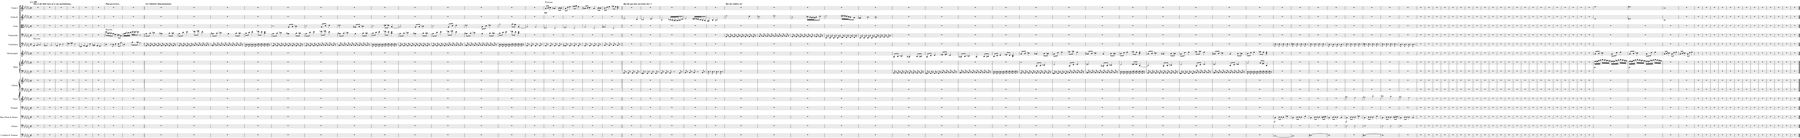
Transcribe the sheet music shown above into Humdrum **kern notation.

**kern	**kern	**kern	**dynam	**kern	**kern	**kern	**kern	**kern	**kern	**dynam	**kern	**kern	**kern	**kern	**kern	**kern	**dynam
*part13	*part12	*part11	*part11	*part10	*part9	*part8	*part8	*part7	*part7	*part7	*part6	*part5	*part4	*part3	*part2	*part1	*part1
*staff15	*staff14	*staff13	*staff13	*staff12	*staff11	*staff10	*staff9	*staff8	*staff7	*staff7/8	*staff6	*staff5	*staff4	*staff3	*staff2	*staff1	*staff1
*I"Cymbals &amp; Tamtam	*I"Chimes	*I"Bass Drum &amp; Snares	*	*I"Timpani	*I"Voice	*I"Celesta	*	*I"Harp	*	*	*I"Glockenspiel	*I"Contrabass	*I"Violoncello	*I"Viola	*I"Violin II	*I"Violin I	*
*I'Cmb. &amp; Tt.	*I'Ch.m	*I'Bd.S	*	*I'Timp.	*I'Vo.	*I'Cel.	*	*I'Hrp.	*	*	*I'Glk.	*I'Cb.	*I'Vlc.	*I'Vla.	*I'Vln.	*I'Vln.	*
*clefF4	*clefF4	*clefF4	*	*clefF4	*clefG2	*clefF^4	*clefG^2	*clefF4	*clefG2	*	*clefG2	*clefFv4	*clefF4	*clefC3	*clefG2	*clefG2	*
*k[b-e-a-d-g-]	*k[b-e-a-d-g-]	*k[b-e-a-d-g-]	*	*k[b-e-a-d-g-]	*k[b-e-a-d-g-]	*k[b-e-a-d-g-]	*k[b-e-a-d-g-]	*k[b-e-a-d-g-]	*k[b-e-a-d-g-]	*	*k[b-e-a-d-g-]	*k[b-e-a-d-g-]	*k[b-e-a-d-g-]	*k[b-e-a-d-g-]	*k[b-e-a-d-g-]	*k[b-e-a-d-g-]	*
*M2/2	*M2/2	*M2/2	*	*M2/2	*M2/2	*M2/2	*M2/2	*M2/2	*M2/2	*	*M2/2	*M2/2	*M2/2	*M2/2	*M2/2	*M2/2	*
*met(c|)	*met(c|)	*met(c|)	*	*met(c|)	*met(c|)	*met(c|)	*met(c|)	*met(c|)	*met(c|)	*	*met(c|)	*met(c|)	*met(c|)	*met(c|)	*met(c|)	*met(c|)	*
*MM100	*MM100	*MM100	*	*MM100	*MM100	*MM100	*MM100	*MM100	*MM100	*	*MM100	*MM100	*MM100	*MM100	*MM100	*MM100	*
=1	=1	=1	=1	=1	=1	=1	=1	=1	=1	=1	=1	=1	=1	=1	=1	=1	=1
!	!	!	!	!	!	!	!	!	!	!	!	!	!	!	!	!LO:TX:a:Bi:t=This is the little story of a cute nyarlathotep...	!
!	!	!	!	!	!	!	!	!	!	!	!	!	!	!	!	!LO:TX:a:t=.	!
!	!	!	!	!	!	!	!	!	!	!	!	!LO:TX:a:t=Staccato	!	!	!	!	!
1r	1r	1r	.	1r	1r	1r	1r	1r	1r	.	1r	4AAA-/	1r	1r	1r	1r	.
.	.	.	.	.	.	.	.	.	.	.	.	4BBB-/	.	.	.	.	.
.	.	.	.	.	.	.	.	.	.	.	.	2CC-X/	.	.	.	.	.
=2	=2	=2	=2	=2	=2	=2	=2	=2	=2	=2	=2	=2	=2	=2	=2	=2	=2
1r	1r	1r	.	1r	1r	1r	1r	1r	1r	.	1r	2AAA--X/	1r	1r	1r	1r	.
.	.	.	.	.	.	.	.	.	.	.	.	2BBB-/	.	.	.	.	.
=3	=3	=3	=3	=3	=3	=3	=3	=3	=3	=3	=3	=3	=3	=3	=3	=3	=3
1r	1r	1r	.	1r	1r	1r	1r	1r	1r	.	1r	4AAA-/	1r	1r	1r	1r	.
.	.	.	.	.	.	.	.	.	.	.	.	4DD-\	.	.	.	.	.
.	.	.	.	.	.	.	.	.	.	.	.	2EE-\	.	.	.	.	.
=4	=4	=4	=4	=4	=4	=4	=4	=4	=4	=4	=4	=4	=4	=4	=4	=4	=4
1r	1r	1r	.	1r	1r	1r	1r	1r	1r	.	1r	4FF-X\	1r	1r	1r	1r	.
.	.	.	.	.	.	.	.	.	.	.	.	4GGn\	.	.	.	.	.
.	.	.	.	.	.	.	.	.	.	.	.	2EE-\	.	.	.	.	.
=5	=5	=5	=5	=5	=5	=5	=5	=5	=5	=5	=5	=5	=5	=5	=5	=5	=5
1r	1r	1r	.	1r	1r	1r	1r	1r	1r	.	1r	4FFF-X/	1r	1r	1r	1r	.
.	.	.	.	.	.	.	.	.	.	.	.	4AAA-/	.	.	.	.	.
.	.	.	.	.	.	.	.	.	.	.	.	4GGGn/	.	.	.	.	.
.	.	.	.	.	.	.	.	.	.	.	.	4EE-\	.	.	.	.	.
=6	=6	=6	=6	=6	=6	=6	=6	=6	=6	=6	=6	=6	=6	=6	=6	=6	=6
1r	1r	1r	.	1r	1r	1r	1r	1r	1r	.	1r	4BBBn/	1r	1r	1r	1r	.
.	.	.	.	.	.	.	.	.	.	.	.	4AAA-/	.	.	.	.	.
.	.	.	.	.	.	.	.	.	.	.	.	2GGGn/	.	.	.	.	.
=7	=7	=7	=7	=7	=7	=7	=7	=7	=7	=7	=7	=7	=7	=7	=7	=7	=7
!	!	!	!	!	!	!	!	!	!	!	!	!	!	!	!	!LO:TX:a:Bi:t=That got in love...	!
!	!	!	!	!	!	!	!	!	!	!	!	!	!LO:TX:a:t=S	!	!	!	!
!	!	!	!	!	!	!	!	!	!	!	!	!	!LO:TX:a:t=taccato	!	!	!	!
1r	1r	1r	.	1r	1r	1r	1r	1r	1r	.	1r	4DD-\	8e-\L	1r	1r	1r	.
.	.	.	.	.	.	.	.	.	.	.	.	.	8Bn\	.	.	.	.
.	.	.	.	.	.	.	.	.	.	.	.	8r	8B-X\	.	.	.	.
.	.	.	.	.	.	.	.	.	.	.	.	8DD-\	8A-\J	.	.	.	.
.	.	.	.	.	.	.	.	.	.	.	.	4EE-\	4F-X\	.	.	.	.
.	.	.	.	.	.	.	.	.	.	.	.	8EE-\L	8En\L	.	.	.	.
.	.	.	.	.	.	.	.	.	.	.	.	8AA-\J	8C-X\J	.	.	.	.
=8	=8	=8	=8	=8	=8	=8	=8	=8	=8	=8	=8	=8	=8	=8	=8	=8	=8
1r	1r	1r	.	1r	1r	1r	1r	1r	1r	.	1r	4DD-\	16A-\LL	1r	1r	1r	.
.	.	.	.	.	.	.	.	.	.	.	.	.	16B-\	.	.	.	.
.	.	.	.	.	.	.	.	.	.	.	.	.	16c-X\	.	.	.	.
.	.	.	.	.	.	.	.	.	.	.	.	.	16d-\JJ	.	.	.	.
.	.	.	.	.	.	.	.	.	.	.	.	8BB-\L	16e-\LL	.	.	.	.
.	.	.	.	.	.	.	.	.	.	.	.	.	16en\J	.	.	.	.
.	.	.	.	.	.	.	.	.	.	.	.	8BBn\J	8e-X\J	.	.	.	.
.	.	.	.	.	.	.	.	.	.	.	.	2AA-\	2r	.	.	.	.
=9||	=9||	=9||	=9||	=9||	=9||	=9||	=9||	=9||	=9||	=9||	=9||	=9||	=9||	=9||	=9||	=9||	=9||
!	!	!	!	!	!	!	!	!	!	!	!	!	!	!	!	!LO:TX:a:Bi:t=Go! Eldritch Abmoeminations	!
1r	1r	1r	.	1r	1r	1r	1r	1r	1r	.	1r	16AAA-/	8A-\L	1r	1r	1r	.
.	.	.	.	.	.	.	.	.	.	.	.	16r	.	.	.	.	.
.	.	.	.	.	.	.	.	.	.	.	.	16AAA-/	8B-\J	.	.	.	.
.	.	.	.	.	.	.	.	.	.	.	.	16r	.	.	.	.	.
.	.	.	.	.	.	.	.	.	.	.	.	16AAA-/	4c-X\	.	.	.	.
.	.	.	.	.	.	.	.	.	.	.	.	16r	.	.	.	.	.
.	.	.	.	.	.	.	.	.	.	.	.	16AAA-/	.	.	.	.	.
.	.	.	.	.	.	.	.	.	.	.	.	16r	.	.	.	.	.
.	.	.	.	.	.	.	.	.	.	.	.	16AAA-/	4A--X\	.	.	.	.
.	.	.	.	.	.	.	.	.	.	.	.	16r	.	.	.	.	.
.	.	.	.	.	.	.	.	.	.	.	.	16AAA-/	.	.	.	.	.
.	.	.	.	.	.	.	.	.	.	.	.	16r	.	.	.	.	.
.	.	.	.	.	.	.	.	.	.	.	.	16AAA-/	8B-\L	.	.	.	.
.	.	.	.	.	.	.	.	.	.	.	.	16r	.	.	.	.	.
.	.	.	.	.	.	.	.	.	.	.	.	16AAA-/	8Bn\J	.	.	.	.
.	.	.	.	.	.	.	.	.	.	.	.	16r	.	.	.	.	.
=10	=10	=10	=10	=10	=10	=10	=10	=10	=10	=10	=10	=10	=10	=10	=10	=10	=10
1r	1r	1r	.	1r	1r	1r	1r	1r	1r	.	1r	16AAA-/	8A-\L	1r	1r	1r	.
.	.	.	.	.	.	.	.	.	.	.	.	16r	.	.	.	.	.
.	.	.	.	.	.	.	.	.	.	.	.	16AAA-/	8d-\J	.	.	.	.
.	.	.	.	.	.	.	.	.	.	.	.	16r	.	.	.	.	.
.	.	.	.	.	.	.	.	.	.	.	.	16AAA-/	4e-\	.	.	.	.
.	.	.	.	.	.	.	.	.	.	.	.	16r	.	.	.	.	.
.	.	.	.	.	.	.	.	.	.	.	.	16AAA-/	.	.	.	.	.
.	.	.	.	.	.	.	.	.	.	.	.	16r	.	.	.	.	.
.	.	.	.	.	.	.	.	.	.	.	.	16BBB-/	8f-X\L	.	.	.	.
.	.	.	.	.	.	.	.	.	.	.	.	16r	.	.	.	.	.
.	.	.	.	.	.	.	.	.	.	.	.	16BBB-/	8gn\J	.	.	.	.
.	.	.	.	.	.	.	.	.	.	.	.	16r	.	.	.	.	.
.	.	.	.	.	.	.	.	.	.	.	.	16BBB-/	4e-\	.	.	.	.
.	.	.	.	.	.	.	.	.	.	.	.	16r	.	.	.	.	.
.	.	.	.	.	.	.	.	.	.	.	.	16BBB-/	.	.	.	.	.
.	.	.	.	.	.	.	.	.	.	.	.	16r	.	.	.	.	.
=11	=11	=11	=11	=11	=11	=11	=11	=11	=11	=11	=11	=11	=11	=11	=11	=11	=11
1r	1r	1r	.	1r	1r	1r	1r	1r	1r	.	1r	16BBBn/	8A--X\L	1r	1r	1r	.
.	.	.	.	.	.	.	.	.	.	.	.	16r	.	.	.	.	.
.	.	.	.	.	.	.	.	.	.	.	.	16BBB/	8B-\J	.	.	.	.
.	.	.	.	.	.	.	.	.	.	.	.	16r	.	.	.	.	.
.	.	.	.	.	.	.	.	.	.	.	.	16BBB/	4c-X\	.	.	.	.
.	.	.	.	.	.	.	.	.	.	.	.	16r	.	.	.	.	.
.	.	.	.	.	.	.	.	.	.	.	.	16BBB/	.	.	.	.	.
.	.	.	.	.	.	.	.	.	.	.	.	16r	.	.	.	.	.
.	.	.	.	.	.	.	.	.	.	.	.	16BBB/	4A--\	.	.	.	.
.	.	.	.	.	.	.	.	.	.	.	.	16r	.	.	.	.	.
.	.	.	.	.	.	.	.	.	.	.	.	16BBB/	.	.	.	.	.
.	.	.	.	.	.	.	.	.	.	.	.	16r	.	.	.	.	.
.	.	.	.	.	.	.	.	.	.	.	.	16BBB/	8B-\L	.	.	.	.
.	.	.	.	.	.	.	.	.	.	.	.	16r	.	.	.	.	.
.	.	.	.	.	.	.	.	.	.	.	.	16BBB/	8Bn\J	.	.	.	.
.	.	.	.	.	.	.	.	.	.	.	.	16r	.	.	.	.	.
=12	=12	=12	=12	=12	=12	=12	=12	=12	=12	=12	=12	=12	=12	=12	=12	=12	=12
1r	1r	1r	.	1r	1r	1r	1r	1r	1r	.	1r	16DD-\	8B-\L	1r	1r	1r	.
.	.	.	.	.	.	.	.	.	.	.	.	16r	.	.	.	.	.
.	.	.	.	.	.	.	.	.	.	.	.	16DD-\	8d-\J	.	.	.	.
.	.	.	.	.	.	.	.	.	.	.	.	16r	.	.	.	.	.
.	.	.	.	.	.	.	.	.	.	.	.	16DD-\	4e-\	.	.	.	.
.	.	.	.	.	.	.	.	.	.	.	.	16r	.	.	.	.	.
.	.	.	.	.	.	.	.	.	.	.	.	16DD-\	.	.	.	.	.
.	.	.	.	.	.	.	.	.	.	.	.	16r	.	.	.	.	.
.	.	.	.	.	.	.	.	.	.	.	.	16EE-\	8f-X\L	.	.	.	.
.	.	.	.	.	.	.	.	.	.	.	.	16r	.	.	.	.	.
.	.	.	.	.	.	.	.	.	.	.	.	16EE-\	8e-\J	.	.	.	.
.	.	.	.	.	.	.	.	.	.	.	.	16r	.	.	.	.	.
.	.	.	.	.	.	.	.	.	.	.	.	16EE-\	4B-\ 4e-\	.	.	.	.
.	.	.	.	.	.	.	.	.	.	.	.	16r	.	.	.	.	.
.	.	.	.	.	.	.	.	.	.	.	.	16EE-\	.	.	.	.	.
.	.	.	.	.	.	.	.	.	.	.	.	16r	.	.	.	.	.
=13	=13	=13	=13	=13	=13	=13	=13	=13	=13	=13	=13	=13	=13	=13	=13	=13	=13
1r	1r	1r	.	1r	1r	1r	1r	1r	1r	.	1r	16AAA-/	8A-\L	2r	1r	1r	.
.	.	.	.	.	.	.	.	.	.	.	.	16r	.	.	.	.	.
.	.	.	.	.	.	.	.	.	.	.	.	16AAA-/	8B-\J	.	.	.	.
.	.	.	.	.	.	.	.	.	.	.	.	16r	.	.	.	.	.
.	.	.	.	.	.	.	.	.	.	.	.	16AAA-/	4c-X\	.	.	.	.
.	.	.	.	.	.	.	.	.	.	.	.	16r	.	.	.	.	.
.	.	.	.	.	.	.	.	.	.	.	.	16AAA-/	.	.	.	.	.
.	.	.	.	.	.	.	.	.	.	.	.	16r	.	.	.	.	.
.	.	.	.	.	.	.	.	.	.	.	.	16AAA-/	4A--X\	8A-/L	.	.	.
.	.	.	.	.	.	.	.	.	.	.	.	16r	.	.	.	.	.
.	.	.	.	.	.	.	.	.	.	.	.	16AAA-/	.	8B-/J	.	.	.
.	.	.	.	.	.	.	.	.	.	.	.	16r	.	.	.	.	.
.	.	.	.	.	.	.	.	.	.	.	.	16AAA-/	8B-\L	4c-X\	.	.	.
.	.	.	.	.	.	.	.	.	.	.	.	16r	.	.	.	.	.
.	.	.	.	.	.	.	.	.	.	.	.	16AAA-/	8Bn\J	.	.	.	.
.	.	.	.	.	.	.	.	.	.	.	.	16r	.	.	.	.	.
=14	=14	=14	=14	=14	=14	=14	=14	=14	=14	=14	=14	=14	=14	=14	=14	=14	=14
1r	1r	1r	.	1r	1r	1r	1r	1r	1r	.	1r	16AAA-/	8A-\L	2d-\	1r	1r	.
.	.	.	.	.	.	.	.	.	.	.	.	16r	.	.	.	.	.
.	.	.	.	.	.	.	.	.	.	.	.	16AAA-/	8d-\J	.	.	.	.
.	.	.	.	.	.	.	.	.	.	.	.	16r	.	.	.	.	.
.	.	.	.	.	.	.	.	.	.	.	.	16AAA-/	4e-\	.	.	.	.
.	.	.	.	.	.	.	.	.	.	.	.	16r	.	.	.	.	.
.	.	.	.	.	.	.	.	.	.	.	.	16AAA-/	.	.	.	.	.
.	.	.	.	.	.	.	.	.	.	.	.	16r	.	.	.	.	.
.	.	.	.	.	.	.	.	.	.	.	.	16BBB-/	8f-X\L	8A-/L	.	.	.
.	.	.	.	.	.	.	.	.	.	.	.	16r	.	.	.	.	.
.	.	.	.	.	.	.	.	.	.	.	.	16BBB-/	8gn\J	8d-/J	.	.	.
.	.	.	.	.	.	.	.	.	.	.	.	16r	.	.	.	.	.
.	.	.	.	.	.	.	.	.	.	.	.	16BBB-/	4e-\	4e-\	.	.	.
.	.	.	.	.	.	.	.	.	.	.	.	16r	.	.	.	.	.
.	.	.	.	.	.	.	.	.	.	.	.	16BBB-/	.	.	.	.	.
.	.	.	.	.	.	.	.	.	.	.	.	16r	.	.	.	.	.
=15	=15	=15	=15	=15	=15	=15	=15	=15	=15	=15	=15	=15	=15	=15	=15	=15	=15
1r	1r	1r	.	1r	1r	1r	1r	1r	1r	.	1r	16BBBn/	8A--X\L	2en\	1r	1r	.
.	.	.	.	.	.	.	.	.	.	.	.	16r	.	.	.	.	.
.	.	.	.	.	.	.	.	.	.	.	.	16BBB/	8B-\J	.	.	.	.
.	.	.	.	.	.	.	.	.	.	.	.	16r	.	.	.	.	.
.	.	.	.	.	.	.	.	.	.	.	.	16BBB/	4c-X\	.	.	.	.
.	.	.	.	.	.	.	.	.	.	.	.	16r	.	.	.	.	.
.	.	.	.	.	.	.	.	.	.	.	.	16BBB/	.	.	.	.	.
.	.	.	.	.	.	.	.	.	.	.	.	16r	.	.	.	.	.
.	.	.	.	.	.	.	.	.	.	.	.	16BBB/	4A--\	8A--X/L	.	.	.
.	.	.	.	.	.	.	.	.	.	.	.	16r	.	.	.	.	.
.	.	.	.	.	.	.	.	.	.	.	.	16BBB/	.	8B-/J	.	.	.
.	.	.	.	.	.	.	.	.	.	.	.	16r	.	.	.	.	.
.	.	.	.	.	.	.	.	.	.	.	.	16BBB/	8B-\L	4c-X\	.	.	.
.	.	.	.	.	.	.	.	.	.	.	.	16r	.	.	.	.	.
.	.	.	.	.	.	.	.	.	.	.	.	16BBB/	8Bn\J	.	.	.	.
.	.	.	.	.	.	.	.	.	.	.	.	16r	.	.	.	.	.
=16	=16	=16	=16	=16	=16	=16	=16	=16	=16	=16	=16	=16	=16	=16	=16	=16	=16
1r	1r	1r	.	1r	1r	1r	1r	1r	1r	.	1r	16DD-\	8B-\L	2d-\	1r	1r	.
.	.	.	.	.	.	.	.	.	.	.	.	16r	.	.	.	.	.
.	.	.	.	.	.	.	.	.	.	.	.	16DD-\	8d-\J	.	.	.	.
.	.	.	.	.	.	.	.	.	.	.	.	16r	.	.	.	.	.
.	.	.	.	.	.	.	.	.	.	.	.	16DD-\	4e-\	.	.	.	.
.	.	.	.	.	.	.	.	.	.	.	.	16r	.	.	.	.	.
.	.	.	.	.	.	.	.	.	.	.	.	16DD-\	.	.	.	.	.
.	.	.	.	.	.	.	.	.	.	.	.	16r	.	.	.	.	.
.	.	.	.	.	.	.	.	.	.	.	.	16EE-\	8f-X\L	8en\L	.	.	.
.	.	.	.	.	.	.	.	.	.	.	.	16r	.	.	.	.	.
.	.	.	.	.	.	.	.	.	.	.	.	16EE-\	8e-\J	8e-X\J	.	.	.
.	.	.	.	.	.	.	.	.	.	.	.	16r	.	.	.	.	.
.	.	.	.	.	.	.	.	.	.	.	.	16EE-\	4B-\ 4e-\	[4B-/	.	.	.
.	.	.	.	.	.	.	.	.	.	.	.	16r	.	.	.	.	.
.	.	.	.	.	.	.	.	.	.	.	.	16EE-\	.	.	.	.	.
.	.	.	.	.	.	.	.	.	.	.	.	16r	.	.	.	.	.
=17	=17	=17	=17	=17	=17	=17	=17	=17	=17	=17	=17	=17	=17	=17	=17	=17	=17
1r	1r	1r	.	1r	1r	1r	1r	1r	1r	.	1r	16AAA-/	8A-\L	2B-/]	1r	1r	.
.	.	.	.	.	.	.	.	.	.	.	.	16r	.	.	.	.	.
.	.	.	.	.	.	.	.	.	.	.	.	16AAA-/	8B-\J	.	.	.	.
.	.	.	.	.	.	.	.	.	.	.	.	16r	.	.	.	.	.
.	.	.	.	.	.	.	.	.	.	.	.	16AAA-/	4c-X\	.	.	.	.
.	.	.	.	.	.	.	.	.	.	.	.	16r	.	.	.	.	.
.	.	.	.	.	.	.	.	.	.	.	.	16AAA-/	.	.	.	.	.
.	.	.	.	.	.	.	.	.	.	.	.	16r	.	.	.	.	.
.	.	.	.	.	.	.	.	.	.	.	.	16AAA-/	4A--X\	8A-/L	.	.	.
.	.	.	.	.	.	.	.	.	.	.	.	16r	.	.	.	.	.
.	.	.	.	.	.	.	.	.	.	.	.	16AAA-/	.	8B-/J	.	.	.
.	.	.	.	.	.	.	.	.	.	.	.	16r	.	.	.	.	.
.	.	.	.	.	.	.	.	.	.	.	.	16AAA-/	8B-\L	4c-X\	.	.	.
.	.	.	.	.	.	.	.	.	.	.	.	16r	.	.	.	.	.
.	.	.	.	.	.	.	.	.	.	.	.	16AAA-/	8Bn\J	.	.	.	.
.	.	.	.	.	.	.	.	.	.	.	.	16r	.	.	.	.	.
=18	=18	=18	=18	=18	=18	=18	=18	=18	=18	=18	=18	=18	=18	=18	=18	=18	=18
1r	1r	1r	.	1r	1r	1r	1r	1r	1r	.	1r	16AAA-/	8A-\L	2d-\	1r	1r	.
.	.	.	.	.	.	.	.	.	.	.	.	16r	.	.	.	.	.
.	.	.	.	.	.	.	.	.	.	.	.	16AAA-/	8d-\J	.	.	.	.
.	.	.	.	.	.	.	.	.	.	.	.	16r	.	.	.	.	.
.	.	.	.	.	.	.	.	.	.	.	.	16AAA-/	4e-\	.	.	.	.
.	.	.	.	.	.	.	.	.	.	.	.	16r	.	.	.	.	.
.	.	.	.	.	.	.	.	.	.	.	.	16AAA-/	.	.	.	.	.
.	.	.	.	.	.	.	.	.	.	.	.	16r	.	.	.	.	.
.	.	.	.	.	.	.	.	.	.	.	.	16BBB-/	8f-X\L	8A-/L	.	.	.
.	.	.	.	.	.	.	.	.	.	.	.	16r	.	.	.	.	.
.	.	.	.	.	.	.	.	.	.	.	.	16BBB-/	8gn\J	8d-/J	.	.	.
.	.	.	.	.	.	.	.	.	.	.	.	16r	.	.	.	.	.
.	.	.	.	.	.	.	.	.	.	.	.	16BBB-/	4e-\	4e-\	.	.	.
.	.	.	.	.	.	.	.	.	.	.	.	16r	.	.	.	.	.
.	.	.	.	.	.	.	.	.	.	.	.	16BBB-/	.	.	.	.	.
.	.	.	.	.	.	.	.	.	.	.	.	16r	.	.	.	.	.
=19	=19	=19	=19	=19	=19	=19	=19	=19	=19	=19	=19	=19	=19	=19	=19	=19	=19
1r	1r	1r	.	1r	1r	1r	1r	1r	1r	.	1r	16BBBn/	8A--X\L	2en\	1r	1r	.
.	.	.	.	.	.	.	.	.	.	.	.	16r	.	.	.	.	.
.	.	.	.	.	.	.	.	.	.	.	.	16BBB/	8B-\J	.	.	.	.
.	.	.	.	.	.	.	.	.	.	.	.	16r	.	.	.	.	.
.	.	.	.	.	.	.	.	.	.	.	.	16BBB/	4c-X\	.	.	.	.
.	.	.	.	.	.	.	.	.	.	.	.	16r	.	.	.	.	.
.	.	.	.	.	.	.	.	.	.	.	.	16BBB/	.	.	.	.	.
.	.	.	.	.	.	.	.	.	.	.	.	16r	.	.	.	.	.
.	.	.	.	.	.	.	.	.	.	.	.	16BBB/	4A--\	8B-\L	.	.	.
.	.	.	.	.	.	.	.	.	.	.	.	16r	.	.	.	.	.
.	.	.	.	.	.	.	.	.	.	.	.	16BBB/	.	8d-\J	.	.	.
.	.	.	.	.	.	.	.	.	.	.	.	16r	.	.	.	.	.
.	.	.	.	.	.	.	.	.	.	.	.	16BBB/	8B-\L	4e-X\	.	.	.
.	.	.	.	.	.	.	.	.	.	.	.	16r	.	.	.	.	.
.	.	.	.	.	.	.	.	.	.	.	.	16BBB/	8Bn\J	.	.	.	.
.	.	.	.	.	.	.	.	.	.	.	.	16r	.	.	.	.	.
=20	=20	=20	=20	=20	=20	=20	=20	=20	=20	=20	=20	=20	=20	=20	=20	=20	=20
1r	1r	1r	.	1r	1r	1r	1r	1r	1r	.	1r	16DD-\	8B-\L	2a-\	1r	1r	.
.	.	.	.	.	.	.	.	.	.	.	.	16r	.	.	.	.	.
.	.	.	.	.	.	.	.	.	.	.	.	16DD-\	8d-\J	.	.	.	.
.	.	.	.	.	.	.	.	.	.	.	.	16r	.	.	.	.	.
.	.	.	.	.	.	.	.	.	.	.	.	16DD-\	4e-\	.	.	.	.
.	.	.	.	.	.	.	.	.	.	.	.	16r	.	.	.	.	.
.	.	.	.	.	.	.	.	.	.	.	.	16DD-\	.	.	.	.	.
.	.	.	.	.	.	.	.	.	.	.	.	16r	.	.	.	.	.
.	.	.	.	.	.	.	.	.	.	.	.	16EE-\	8f-X\L	8a-\L	.	.	.
.	.	.	.	.	.	.	.	.	.	.	.	16r	.	.	.	.	.
.	.	.	.	.	.	.	.	.	.	.	.	16EE-\	8e-\J	8gn\J	.	.	.
.	.	.	.	.	.	.	.	.	.	.	.	16r	.	.	.	.	.
.	.	.	.	.	.	.	.	.	.	.	.	16EE-\	4B-\ 4e-\	[4B-/	.	.	.
.	.	.	.	.	.	.	.	.	.	.	.	16r	.	.	.	.	.
.	.	.	.	.	.	.	.	.	.	.	.	16EE-\	.	.	.	.	.
.	.	.	.	.	.	.	.	.	.	.	.	16r	.	.	.	.	.
=21	=21	=21	=21	=21	=21	=21	=21	=21	=21	=21	=21	=21	=21	=21	=21	=21	=21
1r	1r	1r	.	1r	1r	1r	1r	1r	1r	.	1r	8AAA-/	1r	2B-/]	1r	1r	.
.	.	.	.	.	.	.	.	.	.	.	.	8r	.	.	.	.	.
.	.	.	.	.	.	.	.	.	.	.	.	8AAA-/	.	.	.	.	.
.	.	.	.	.	.	.	.	.	.	.	.	8r	.	.	.	.	.
.	.	.	.	.	.	.	.	.	.	.	.	8AAA-/	.	2A-/	.	.	.
.	.	.	.	.	.	.	.	.	.	.	.	8r	.	.	.	.	.
.	.	.	.	.	.	.	.	.	.	.	.	8AAA-/	.	.	.	.	.
.	.	.	.	.	.	.	.	.	.	.	.	8r	.	.	.	.	.
=22	=22	=22	=22	=22	=22	=22	=22	=22	=22	=22	=22	=22	=22	=22	=22	=22	=22
!	!	!	!	!	!	!	!	!	!	!	!	!	!	!	!	!LO:TX:a:t=Pizzicato	!
!	!	!	!	!	!	!	!	!	!	!	!	!	!	!	!	!	!LO:DY:b
1r	1r	1r	.	1r	1r	1r	1r	1r	1r	.	1r	8AAA-/	1r	2F-X/	1r	8a-/L	mp
.	.	.	.	.	.	.	.	.	.	.	.	8r	.	.	.	8b-/J	.
.	.	.	.	.	.	.	.	.	.	.	.	8AAA-/	.	.	.	4cc-X\	.
.	.	.	.	.	.	.	.	.	.	.	.	8r	.	.	.	.	.
.	.	.	.	.	.	.	.	.	.	.	.	8AAA-/	.	2E-/	.	4a--X/	.
.	.	.	.	.	.	.	.	.	.	.	.	8r	.	.	.	.	.
.	.	.	.	.	.	.	.	.	.	.	.	8AAA-/	.	.	.	8b-\L	.
.	.	.	.	.	.	.	.	.	.	.	.	8r	.	.	.	8bn\J	.
=23	=23	=23	=23	=23	=23	=23	=23	=23	=23	=23	=23	=23	=23	=23	=23	=23	=23
1r	1r	1r	.	1r	1r	1r	1r	1r	1r	.	1r	8AAA--X/	1r	2Gn/	1r	8a-\L	.
.	.	.	.	.	.	.	.	.	.	.	.	8r	.	.	.	8dd-\J	.
.	.	.	.	.	.	.	.	.	.	.	.	8AAA--/	.	.	.	4ee-\	.
.	.	.	.	.	.	.	.	.	.	.	.	8r	.	.	.	.	.
.	.	.	.	.	.	.	.	.	.	.	.	8AAA--/	.	2E-/	.	8ff-X\L	.
.	.	.	.	.	.	.	.	.	.	.	.	8r	.	.	.	8ggn\J	.
.	.	.	.	.	.	.	.	.	.	.	.	8AAA--/	.	.	.	4ee-\	.
.	.	.	.	.	.	.	.	.	.	.	.	8r	.	.	.	.	.
=24	=24	=24	=24	=24	=24	=24	=24	=24	=24	=24	=24	=24	=24	=24	=24	=24	=24
1r	1r	1r	.	1r	1r	1r	1r	1r	1r	.	1r	8AAA-/	1r	2A-/	1r	8a--X/L	.
.	.	.	.	.	.	.	.	.	.	.	.	8r	.	.	.	8b-/J	.
.	.	.	.	.	.	.	.	.	.	.	.	8AAA-/	.	.	.	4cc-X\	.
.	.	.	.	.	.	.	.	.	.	.	.	8r	.	.	.	.	.
.	.	.	.	.	.	.	.	.	.	.	.	8AAA-/	.	2E-/	.	4a--/	.
.	.	.	.	.	.	.	.	.	.	.	.	8r	.	.	.	.	.
.	.	.	.	.	.	.	.	.	.	.	.	8AAA-/	.	.	.	8b-\L	.
.	.	.	.	.	.	.	.	.	.	.	.	8r	.	.	.	8bn\J	.
=25	=25	=25	=25	=25	=25	=25	=25	=25	=25	=25	=25	=25	=25	=25	=25	=25	=25
1r	1r	1r	.	1r	1r	1r	1r	1r	1r	.	1r	8BBB-/	1r	2A--X/	1r	8b-\L	.
.	.	.	.	.	.	.	.	.	.	.	.	8r	.	.	.	8dd-\J	.
.	.	.	.	.	.	.	.	.	.	.	.	8BBB-/	.	.	.	4ee-\	.
.	.	.	.	.	.	.	.	.	.	.	.	8r	.	.	.	.	.
.	.	.	.	.	.	.	.	.	.	.	.	8BBB-/	.	2E-/	.	8ff-X\L	.
.	.	.	.	.	.	.	.	.	.	.	.	8r	.	.	.	8ee-\J	.
.	.	.	.	.	.	.	.	.	.	.	.	8BBB-/	.	.	.	4b-\ 4ee-\	.
.	.	.	.	.	.	.	.	.	.	.	.	8r	.	.	.	.	.
=26||	=26||	=26||	=26||	=26||	=26||	=26||	=26||	=26||	=26||	=26||	=26||	=26||	=26||	=26||	=26||	=26||	=26||
!	!	!	!	!	!	!	!	!	!	!	!	!	!	!	!	!LO:TX:a:Bi:t=But the guy does not notice her &colon;'(	!
1r	1r	1r	.	1r	1r	1r	1r	8AA-/	1r	.	1r	1r	1r	1r	2.e-/	1r	.
.	.	.	.	.	.	.	.	8r	.	.	.	.	.	.	.	.	.
.	.	.	.	.	.	.	.	8AA-/	.	.	.	.	.	.	.	.	.
.	.	.	.	.	.	.	.	8r	.	.	.	.	.	.	.	.	.
.	.	.	.	.	.	.	.	8AA-/	.	.	.	.	.	.	.	.	.
.	.	.	.	.	.	.	.	8r	.	.	.	.	.	.	.	.	.
.	.	.	.	.	.	.	.	8AA-/	.	.	.	.	.	.	4d-/	.	.
.	.	.	.	.	.	.	.	8r	.	.	.	.	.	.	.	.	.
=27	=27	=27	=27	=27	=27	=27	=27	=27	=27	=27	=27	=27	=27	=27	=27	=27	=27
1r	1r	1r	.	1r	1r	1r	1r	8GGn/	1r	.	1r	1r	1r	1r	2c-X/	1r	.
.	.	.	.	.	.	.	.	8r	.	.	.	.	.	.	.	.	.
.	.	.	.	.	.	.	.	8GG/	.	.	.	.	.	.	.	.	.
.	.	.	.	.	.	.	.	8r	.	.	.	.	.	.	.	.	.
.	.	.	.	.	.	.	.	8GG/	.	.	.	.	.	.	2en/	.	.
.	.	.	.	.	.	.	.	8r	.	.	.	.	.	.	.	.	.
.	.	.	.	.	.	.	.	8GG/	.	.	.	.	.	.	.	.	.
.	.	.	.	.	.	.	.	8r	.	.	.	.	.	.	.	.	.
=28	=28	=28	=28	=28	=28	=28	=28	=28	=28	=28	=28	=28	=28	=28	=28	=28	=28
1r	1r	1r	.	1r	1r	1r	1r	8AA-/	1r	.	1r	1r	1r	1r	2B-/	1r	.
.	.	.	.	.	.	.	.	8r	.	.	.	.	.	.	.	.	.
.	.	.	.	.	.	.	.	8AA-/	.	.	.	.	.	.	.	.	.
.	.	.	.	.	.	.	.	8r	.	.	.	.	.	.	.	.	.
.	.	.	.	.	.	.	.	8AA-/	.	.	.	.	.	.	16c-X/LL	.	.
.	.	.	.	.	.	.	.	.	.	.	.	.	.	.	16B-/	.	.
.	.	.	.	.	.	.	.	8r	.	.	.	.	.	.	16A-/	.	.
.	.	.	.	.	.	.	.	.	.	.	.	.	.	.	16A--X/J	.	.
.	.	.	.	.	.	.	.	8AA-/	.	.	.	.	.	.	8B-/	.	.
.	.	.	.	.	.	.	.	8r	.	.	.	.	.	.	8d-/J	.	.
=29	=29	=29	=29	=29	=29	=29	=29	=29	=29	=29	=29	=29	=29	=29	=29	=29	=29
1r	1r	1r	.	1r	1r	1r	1r	8BB-/	1r	.	1r	1r	1r	1r	2e-/	1r	.
.	.	.	.	.	.	.	.	8r	.	.	.	.	.	.	.	.	.
.	.	.	.	.	.	.	.	8BB-/	.	.	.	.	.	.	.	.	.
.	.	.	.	.	.	.	.	8r	.	.	.	.	.	.	.	.	.
.	.	.	.	.	.	.	.	8BB-/	.	.	.	.	.	.	16en/LL	.	.
.	.	.	.	.	.	.	.	.	.	.	.	.	.	.	16e-X/	.	.
.	.	.	.	.	.	.	.	8r	.	.	.	.	.	.	16d-/	.	.
.	.	.	.	.	.	.	.	.	.	.	.	.	.	.	16c-X/J	.	.
.	.	.	.	.	.	.	.	8BB-/	.	.	.	.	.	.	8B-/	.	.
.	.	.	.	.	.	.	.	8r	.	.	.	.	.	.	8A-/J	.	.
=30	=30	=30	=30	=30	=30	=30	=30	=30	=30	=30	=30	=30	=30	=30	=30	=30	=30
1r	1r	1r	.	1r	1r	1r	1r	8D-\	1r	.	1r	1r	1r	1r	4Gn/	1r	.
.	.	.	.	.	.	.	.	8r	.	.	.	.	.	.	.	.	.
.	.	.	.	.	.	.	.	8D-\	.	.	.	.	.	.	4B-/	.	.
.	.	.	.	.	.	.	.	8r	.	.	.	.	.	.	.	.	.
.	.	.	.	.	.	.	.	8D-\	.	.	.	.	.	.	2Bn/	.	.
.	.	.	.	.	.	.	.	8r	.	.	.	.	.	.	.	.	.
.	.	.	.	.	.	.	.	8D-\	.	.	.	.	.	.	.	.	.
.	.	.	.	.	.	.	.	8r	.	.	.	.	.	.	.	.	.
=31	=31	=31	=31	=31	=31	=31	=31	=31	=31	=31	=31	=31	=31	=31	=31	=31	=31
!	!	!	!	!	!	!	!	!	!	!	!	!	!	!	!	!LO:TX:a:Bi:t=But she soldiers on!	!
1r	1r	1r	.	1r	1r	1r	1r	1r	1r	.	1r	1r	16AA-/	1r	2.ee-\	1r	.
.	.	.	.	.	.	.	.	.	.	.	.	.	16r	.	.	.	.
.	.	.	.	.	.	.	.	.	.	.	.	.	16AA-/	.	.	.	.
.	.	.	.	.	.	.	.	.	.	.	.	.	16r	.	.	.	.
.	.	.	.	.	.	.	.	.	.	.	.	.	16AA-/	.	.	.	.
.	.	.	.	.	.	.	.	.	.	.	.	.	16r	.	.	.	.
.	.	.	.	.	.	.	.	.	.	.	.	.	16AA-/	.	.	.	.
.	.	.	.	.	.	.	.	.	.	.	.	.	16r	.	.	.	.
.	.	.	.	.	.	.	.	.	.	.	.	.	16AA-/	.	.	.	.
.	.	.	.	.	.	.	.	.	.	.	.	.	16r	.	.	.	.
.	.	.	.	.	.	.	.	.	.	.	.	.	16AA-/	.	.	.	.
.	.	.	.	.	.	.	.	.	.	.	.	.	16r	.	.	.	.
.	.	.	.	.	.	.	.	.	.	.	.	.	16AA-/	.	4dd-\	.	.
.	.	.	.	.	.	.	.	.	.	.	.	.	16r	.	.	.	.
.	.	.	.	.	.	.	.	.	.	.	.	.	16AA-/	.	.	.	.
.	.	.	.	.	.	.	.	.	.	.	.	.	16r	.	.	.	.
=32	=32	=32	=32	=32	=32	=32	=32	=32	=32	=32	=32	=32	=32	=32	=32	=32	=32
1r	1r	1r	.	1r	1r	1r	1r	1r	1r	.	1r	1r	16BB-/	1r	2cc-X\	1r	.
.	.	.	.	.	.	.	.	.	.	.	.	.	16r	.	.	.	.
.	.	.	.	.	.	.	.	.	.	.	.	.	16BB-/	.	.	.	.
.	.	.	.	.	.	.	.	.	.	.	.	.	16r	.	.	.	.
.	.	.	.	.	.	.	.	.	.	.	.	.	16BB-/	.	.	.	.
.	.	.	.	.	.	.	.	.	.	.	.	.	16r	.	.	.	.
.	.	.	.	.	.	.	.	.	.	.	.	.	16BB-/	.	.	.	.
.	.	.	.	.	.	.	.	.	.	.	.	.	16r	.	.	.	.
.	.	.	.	.	.	.	.	.	.	.	.	.	16BB-/	.	2een\	.	.
.	.	.	.	.	.	.	.	.	.	.	.	.	16r	.	.	.	.
.	.	.	.	.	.	.	.	.	.	.	.	.	16BB-/	.	.	.	.
.	.	.	.	.	.	.	.	.	.	.	.	.	16r	.	.	.	.
.	.	.	.	.	.	.	.	.	.	.	.	.	16BB-/	.	.	.	.
.	.	.	.	.	.	.	.	.	.	.	.	.	16r	.	.	.	.
.	.	.	.	.	.	.	.	.	.	.	.	.	16BB-/	.	.	.	.
.	.	.	.	.	.	.	.	.	.	.	.	.	16r	.	.	.	.
=33	=33	=33	=33	=33	=33	=33	=33	=33	=33	=33	=33	=33	=33	=33	=33	=33	=33
1r	1r	1r	.	1r	1r	1r	1r	1r	1r	.	1r	1r	16AA-/	1r	2b-\	1r	.
.	.	.	.	.	.	.	.	.	.	.	.	.	16r	.	.	.	.
.	.	.	.	.	.	.	.	.	.	.	.	.	16AA-/	.	.	.	.
.	.	.	.	.	.	.	.	.	.	.	.	.	16r	.	.	.	.
.	.	.	.	.	.	.	.	.	.	.	.	.	16AA-/	.	.	.	.
.	.	.	.	.	.	.	.	.	.	.	.	.	16r	.	.	.	.
.	.	.	.	.	.	.	.	.	.	.	.	.	16AA-/	.	.	.	.
.	.	.	.	.	.	.	.	.	.	.	.	.	16r	.	.	.	.
.	.	.	.	.	.	.	.	.	.	.	.	.	16AA-/	.	16cc-X\LL	.	.
.	.	.	.	.	.	.	.	.	.	.	.	.	16r	.	16b-\	.	.
.	.	.	.	.	.	.	.	.	.	.	.	.	16AA-/	.	16a-\	.	.
.	.	.	.	.	.	.	.	.	.	.	.	.	16r	.	16a--X\J	.	.
.	.	.	.	.	.	.	.	.	.	.	.	.	16AA-/	.	8b-\	.	.
.	.	.	.	.	.	.	.	.	.	.	.	.	16r	.	.	.	.
.	.	.	.	.	.	.	.	.	.	.	.	.	16AA-/	.	8dd-\J	.	.
.	.	.	.	.	.	.	.	.	.	.	.	.	16r	.	.	.	.
=34	=34	=34	=34	=34	=34	=34	=34	=34	=34	=34	=34	=34	=34	=34	=34	=34	=34
1r	1r	1r	.	1r	1r	1r	1r	1r	1r	.	1r	1r	16EE-/	1r	2ee-\	1r	.
.	.	.	.	.	.	.	.	.	.	.	.	.	16r	.	.	.	.
.	.	.	.	.	.	.	.	.	.	.	.	.	16EE-/	.	.	.	.
.	.	.	.	.	.	.	.	.	.	.	.	.	16r	.	.	.	.
.	.	.	.	.	.	.	.	.	.	.	.	.	16EE-/	.	.	.	.
.	.	.	.	.	.	.	.	.	.	.	.	.	16r	.	.	.	.
.	.	.	.	.	.	.	.	.	.	.	.	.	16EE-/	.	.	.	.
.	.	.	.	.	.	.	.	.	.	.	.	.	16r	.	.	.	.
.	.	.	.	.	.	.	.	.	.	.	.	.	16FF-X/	.	16een\LL	.	.
.	.	.	.	.	.	.	.	.	.	.	.	.	16r	.	16ee-X\	.	.
.	.	.	.	.	.	.	.	.	.	.	.	.	16FF-/	.	16dd-\	.	.
.	.	.	.	.	.	.	.	.	.	.	.	.	16r	.	16cc-X\J	.	.
.	.	.	.	.	.	.	.	.	.	.	.	.	16FF-/	.	8b-\	.	.
.	.	.	.	.	.	.	.	.	.	.	.	.	16r	.	.	.	.
.	.	.	.	.	.	.	.	.	.	.	.	.	16FF-/	.	8a-\J	.	.
.	.	.	.	.	.	.	.	.	.	.	.	.	16r	.	.	.	.
=35	=35	=35	=35	=35	=35	=35	=35	=35	=35	=35	=35	=35	=35	=35	=35	=35	=35
1r	1r	1r	.	1r	1r	1r	1r	1r	1r	.	1r	1r	16EE-/	1r	4gn/	1r	.
.	.	.	.	.	.	.	.	.	.	.	.	.	16r	.	.	.	.
.	.	.	.	.	.	.	.	.	.	.	.	.	16EE-/	.	.	.	.
.	.	.	.	.	.	.	.	.	.	.	.	.	16r	.	.	.	.
.	.	.	.	.	.	.	.	.	.	.	.	.	16EE-/	.	4b-\	.	.
.	.	.	.	.	.	.	.	.	.	.	.	.	16r	.	.	.	.
.	.	.	.	.	.	.	.	.	.	.	.	.	16EE-/	.	.	.	.
.	.	.	.	.	.	.	.	.	.	.	.	.	16r	.	.	.	.
.	.	.	.	.	.	.	.	.	.	.	.	.	16GGn/	.	2bn\	.	.
.	.	.	.	.	.	.	.	.	.	.	.	.	16r	.	.	.	.
.	.	.	.	.	.	.	.	.	.	.	.	.	16GG/	.	.	.	.
.	.	.	.	.	.	.	.	.	.	.	.	.	16r	.	.	.	.
.	.	.	.	.	.	.	.	.	.	.	.	.	16GG/	.	.	.	.
.	.	.	.	.	.	.	.	.	.	.	.	.	16r	.	.	.	.
.	.	.	.	.	.	.	.	.	.	.	.	.	16GG/	.	.	.	.
.	.	.	.	.	.	.	.	.	.	.	.	.	16r	.	.	.	.
=36	=36	=36	=36	=36	=36	=36	=36	=36	=36	=36	=36	=36	=36	=36	=36	=36	=36
1r	1r	1r	.	1r	1r	1r	1r	16AA-/	1r	.	8A-/L	1r	1r	1r	1r	1r	.
.	.	.	.	.	.	.	.	16r	.	.	.	.	.	.	.	.	.
.	.	.	.	.	.	.	.	16AA-/	.	.	8B-/J	.	.	.	.	.	.
.	.	.	.	.	.	.	.	16r	.	.	.	.	.	.	.	.	.
.	.	.	.	.	.	.	.	16AA-/	.	.	4c-X/	.	.	.	.	.	.
.	.	.	.	.	.	.	.	16r	.	.	.	.	.	.	.	.	.
.	.	.	.	.	.	.	.	16AA-/	.	.	.	.	.	.	.	.	.
.	.	.	.	.	.	.	.	16r	.	.	.	.	.	.	.	.	.
.	.	.	.	.	.	.	.	16AA-/	.	.	4A--X/	.	.	.	.	.	.
.	.	.	.	.	.	.	.	16r	.	.	.	.	.	.	.	.	.
.	.	.	.	.	.	.	.	16AA-/	.	.	.	.	.	.	.	.	.
.	.	.	.	.	.	.	.	16r	.	.	.	.	.	.	.	.	.
.	.	.	.	.	.	.	.	16AA-/	.	.	8B-/L	.	.	.	.	.	.
.	.	.	.	.	.	.	.	16r	.	.	.	.	.	.	.	.	.
.	.	.	.	.	.	.	.	16AA-/	.	.	8Bn/J	.	.	.	.	.	.
.	.	.	.	.	.	.	.	16r	.	.	.	.	.	.	.	.	.
=37	=37	=37	=37	=37	=37	=37	=37	=37	=37	=37	=37	=37	=37	=37	=37	=37	=37
1r	1r	1r	.	1r	1r	1r	1r	16GGn/	1r	.	8A-/L	1r	1r	1r	1r	1r	.
.	.	.	.	.	.	.	.	16r	.	.	.	.	.	.	.	.	.
.	.	.	.	.	.	.	.	16GG/	.	.	8d-/J	.	.	.	.	.	.
.	.	.	.	.	.	.	.	16r	.	.	.	.	.	.	.	.	.
.	.	.	.	.	.	.	.	16GG/	.	.	4e-/	.	.	.	.	.	.
.	.	.	.	.	.	.	.	16r	.	.	.	.	.	.	.	.	.
.	.	.	.	.	.	.	.	16GG/	.	.	.	.	.	.	.	.	.
.	.	.	.	.	.	.	.	16r	.	.	.	.	.	.	.	.	.
.	.	.	.	.	.	.	.	16BB-/	.	.	8f-X/L	.	.	.	.	.	.
.	.	.	.	.	.	.	.	16r	.	.	.	.	.	.	.	.	.
.	.	.	.	.	.	.	.	16BB-/	.	.	8gn/J	.	.	.	.	.	.
.	.	.	.	.	.	.	.	16r	.	.	.	.	.	.	.	.	.
.	.	.	.	.	.	.	.	16BB-/	.	.	4e-/	.	.	.	.	.	.
.	.	.	.	.	.	.	.	16r	.	.	.	.	.	.	.	.	.
.	.	.	.	.	.	.	.	16BB-/	.	.	.	.	.	.	.	.	.
.	.	.	.	.	.	.	.	16r	.	.	.	.	.	.	.	.	.
=38	=38	=38	=38	=38	=38	=38	=38	=38	=38	=38	=38	=38	=38	=38	=38	=38	=38
1r	1r	1r	.	1r	1r	1r	1r	16BBn/	1r	.	8A--X/L	1r	1r	1r	1r	1r	.
.	.	.	.	.	.	.	.	16r	.	.	.	.	.	.	.	.	.
.	.	.	.	.	.	.	.	16BB/	.	.	8B-/J	.	.	.	.	.	.
.	.	.	.	.	.	.	.	16r	.	.	.	.	.	.	.	.	.
.	.	.	.	.	.	.	.	16BB/	.	.	4c-X/	.	.	.	.	.	.
.	.	.	.	.	.	.	.	16r	.	.	.	.	.	.	.	.	.
.	.	.	.	.	.	.	.	16BB/	.	.	.	.	.	.	.	.	.
.	.	.	.	.	.	.	.	16r	.	.	.	.	.	.	.	.	.
.	.	.	.	.	.	.	.	16BB/	.	.	4A--/	.	.	.	.	.	.
.	.	.	.	.	.	.	.	16r	.	.	.	.	.	.	.	.	.
.	.	.	.	.	.	.	.	16BB/	.	.	.	.	.	.	.	.	.
.	.	.	.	.	.	.	.	16r	.	.	.	.	.	.	.	.	.
.	.	.	.	.	.	.	.	16BB/	.	.	8B-/L	.	.	.	.	.	.
.	.	.	.	.	.	.	.	16r	.	.	.	.	.	.	.	.	.
.	.	.	.	.	.	.	.	16BB/	.	.	8Bn/J	.	.	.	.	.	.
.	.	.	.	.	.	.	.	16r	.	.	.	.	.	.	.	.	.
=39	=39	=39	=39	=39	=39	=39	=39	=39	=39	=39	=39	=39	=39	=39	=39	=39	=39
1r	1r	1r	.	1r	1r	1r	1r	16D-\	1r	.	8B-/L	1r	1r	1r	1r	1r	.
.	.	.	.	.	.	.	.	16r	.	.	.	.	.	.	.	.	.
.	.	.	.	.	.	.	.	16D-\	.	.	8d-/J	.	.	.	.	.	.
.	.	.	.	.	.	.	.	16r	.	.	.	.	.	.	.	.	.
.	.	.	.	.	.	.	.	16D-\	.	.	4e-/	.	.	.	.	.	.
.	.	.	.	.	.	.	.	16r	.	.	.	.	.	.	.	.	.
.	.	.	.	.	.	.	.	16D-\	.	.	.	.	.	.	.	.	.
.	.	.	.	.	.	.	.	16r	.	.	.	.	.	.	.	.	.
.	.	.	.	.	.	.	.	16E-\	.	.	8f-X/L	.	.	.	.	.	.
.	.	.	.	.	.	.	.	16r	.	.	.	.	.	.	.	.	.
.	.	.	.	.	.	.	.	16E-\	.	.	8e-/J	.	.	.	.	.	.
.	.	.	.	.	.	.	.	16r	.	.	.	.	.	.	.	.	.
.	.	.	.	.	.	.	.	16E-\	.	.	4B-/ 4e-/	.	.	.	.	.	.
.	.	.	.	.	.	.	.	16r	.	.	.	.	.	.	.	.	.
.	.	.	.	.	.	.	.	16E-\	.	.	.	.	.	.	.	.	.
.	.	.	.	.	.	.	.	16r	.	.	.	.	.	.	.	.	.
=40	=40	=40	=40	=40	=40	=40	=40	=40	=40	=40	=40	=40	=40	=40	=40	=40	=40
1r	1r	1r	.	1r	1r	1r	1r	16AA-/	2r	.	8a-/L	1r	1r	1r	1r	1r	.
.	.	.	.	.	.	.	.	16r	.	.	.	.	.	.	.	.	.
.	.	.	.	.	.	.	.	16AA-/	.	.	8b-/J	.	.	.	.	.	.
.	.	.	.	.	.	.	.	16r	.	.	.	.	.	.	.	.	.
.	.	.	.	.	.	.	.	16AA-/	.	.	4cc-X\	.	.	.	.	.	.
.	.	.	.	.	.	.	.	16r	.	.	.	.	.	.	.	.	.
.	.	.	.	.	.	.	.	16AA-/	.	.	.	.	.	.	.	.	.
.	.	.	.	.	.	.	.	16r	.	.	.	.	.	.	.	.	.
.	.	.	.	.	.	.	.	16AA-/	8A-/L	.	4a--X/	.	.	.	.	.	.
.	.	.	.	.	.	.	.	16r	.	.	.	.	.	.	.	.	.
.	.	.	.	.	.	.	.	16AA-/	8B-/J	.	.	.	.	.	.	.	.
.	.	.	.	.	.	.	.	16r	.	.	.	.	.	.	.	.	.
.	.	.	.	.	.	.	.	16AA-/	4c-X/	.	8b-\L	.	.	.	.	.	.
.	.	.	.	.	.	.	.	16r	.	.	.	.	.	.	.	.	.
.	.	.	.	.	.	.	.	16AA-/	.	.	8bn\J	.	.	.	.	.	.
.	.	.	.	.	.	.	.	16r	.	.	.	.	.	.	.	.	.
=41	=41	=41	=41	=41	=41	=41	=41	=41	=41	=41	=41	=41	=41	=41	=41	=41	=41
1r	1r	1r	.	1r	1r	1r	1r	16GGn/	2d-/	.	8a-\L	1r	1r	1r	1r	1r	.
.	.	.	.	.	.	.	.	16r	.	.	.	.	.	.	.	.	.
.	.	.	.	.	.	.	.	16GG/	.	.	8dd-\J	.	.	.	.	.	.
.	.	.	.	.	.	.	.	16r	.	.	.	.	.	.	.	.	.
.	.	.	.	.	.	.	.	16GG/	.	.	4ee-\	.	.	.	.	.	.
.	.	.	.	.	.	.	.	16r	.	.	.	.	.	.	.	.	.
.	.	.	.	.	.	.	.	16GG/	.	.	.	.	.	.	.	.	.
.	.	.	.	.	.	.	.	16r	.	.	.	.	.	.	.	.	.
.	.	.	.	.	.	.	.	16BB-/	8A-/L	.	8ff-X\L	.	.	.	.	.	.
.	.	.	.	.	.	.	.	16r	.	.	.	.	.	.	.	.	.
.	.	.	.	.	.	.	.	16BB-/	8d-/J	.	8ggn\J	.	.	.	.	.	.
.	.	.	.	.	.	.	.	16r	.	.	.	.	.	.	.	.	.
.	.	.	.	.	.	.	.	16BB-/	4e-/	.	4ee-\	.	.	.	.	.	.
.	.	.	.	.	.	.	.	16r	.	.	.	.	.	.	.	.	.
.	.	.	.	.	.	.	.	16BB-/	.	.	.	.	.	.	.	.	.
.	.	.	.	.	.	.	.	16r	.	.	.	.	.	.	.	.	.
=42	=42	=42	=42	=42	=42	=42	=42	=42	=42	=42	=42	=42	=42	=42	=42	=42	=42
1r	1r	1r	.	1r	1r	1r	1r	16BBn/	2en/	.	8a--X/L	1r	1r	1r	1r	1r	.
.	.	.	.	.	.	.	.	16r	.	.	.	.	.	.	.	.	.
.	.	.	.	.	.	.	.	16BB/	.	.	8b-/J	.	.	.	.	.	.
.	.	.	.	.	.	.	.	16r	.	.	.	.	.	.	.	.	.
.	.	.	.	.	.	.	.	16BB/	.	.	4cc-X\	.	.	.	.	.	.
.	.	.	.	.	.	.	.	16r	.	.	.	.	.	.	.	.	.
.	.	.	.	.	.	.	.	16BB/	.	.	.	.	.	.	.	.	.
.	.	.	.	.	.	.	.	16r	.	.	.	.	.	.	.	.	.
.	.	.	.	.	.	.	.	16BB/	8A--X/L	.	4a--/	.	.	.	.	.	.
.	.	.	.	.	.	.	.	16r	.	.	.	.	.	.	.	.	.
.	.	.	.	.	.	.	.	16BB/	8B-/J	.	.	.	.	.	.	.	.
.	.	.	.	.	.	.	.	16r	.	.	.	.	.	.	.	.	.
.	.	.	.	.	.	.	.	16BB/	4c-X/	.	8b-\L	.	.	.	.	.	.
.	.	.	.	.	.	.	.	16r	.	.	.	.	.	.	.	.	.
.	.	.	.	.	.	.	.	16BB/	.	.	8bn\J	.	.	.	.	.	.
.	.	.	.	.	.	.	.	16r	.	.	.	.	.	.	.	.	.
=43	=43	=43	=43	=43	=43	=43	=43	=43	=43	=43	=43	=43	=43	=43	=43	=43	=43
1r	1r	1r	.	1r	1r	1r	1r	16D-\	2d-/	.	8b-\L	1r	1r	1r	1r	1r	.
.	.	.	.	.	.	.	.	16r	.	.	.	.	.	.	.	.	.
.	.	.	.	.	.	.	.	16D-\	.	.	8dd-\J	.	.	.	.	.	.
.	.	.	.	.	.	.	.	16r	.	.	.	.	.	.	.	.	.
.	.	.	.	.	.	.	.	16D-\	.	.	4ee-\	.	.	.	.	.	.
.	.	.	.	.	.	.	.	16r	.	.	.	.	.	.	.	.	.
.	.	.	.	.	.	.	.	16D-\	.	.	.	.	.	.	.	.	.
.	.	.	.	.	.	.	.	16r	.	.	.	.	.	.	.	.	.
.	.	.	.	.	.	.	.	16E-\	8en/L	.	8ff-X\L	.	.	.	.	.	.
.	.	.	.	.	.	.	.	16r	.	.	.	.	.	.	.	.	.
.	.	.	.	.	.	.	.	16E-\	8e-X/J	.	8ee-\J	.	.	.	.	.	.
.	.	.	.	.	.	.	.	16r	.	.	.	.	.	.	.	.	.
.	.	.	.	.	.	.	.	16E-\	[4B-/	.	4b-\ 4ee-\	.	.	.	.	.	.
.	.	.	.	.	.	.	.	16r	.	.	.	.	.	.	.	.	.
.	.	.	.	.	.	.	.	16E-\	.	.	.	.	.	.	.	.	.
.	.	.	.	.	.	.	.	16r	.	.	.	.	.	.	.	.	.
=44	=44	=44	=44	=44	=44	=44	=44	=44	=44	=44	=44	=44	=44	=44	=44	=44	=44
1r	1r	1r	.	1r	1r	1r	1r	16AA-/	2B-/]	.	8a-/L	1r	1r	1r	1r	1r	.
.	.	.	.	.	.	.	.	16r	.	.	.	.	.	.	.	.	.
.	.	.	.	.	.	.	.	16AA-/	.	.	8b-/J	.	.	.	.	.	.
.	.	.	.	.	.	.	.	16r	.	.	.	.	.	.	.	.	.
.	.	.	.	.	.	.	.	16AA-/	.	.	4cc-X\	.	.	.	.	.	.
.	.	.	.	.	.	.	.	16r	.	.	.	.	.	.	.	.	.
.	.	.	.	.	.	.	.	16AA-/	.	.	.	.	.	.	.	.	.
.	.	.	.	.	.	.	.	16r	.	.	.	.	.	.	.	.	.
.	.	.	.	.	.	.	.	16AA-/	8A-/L	.	4a--X/	.	.	.	.	.	.
.	.	.	.	.	.	.	.	16r	.	.	.	.	.	.	.	.	.
.	.	.	.	.	.	.	.	16AA-/	8B-/J	.	.	.	.	.	.	.	.
.	.	.	.	.	.	.	.	16r	.	.	.	.	.	.	.	.	.
.	.	.	.	.	.	.	.	16AA-/	4c-X/	.	8b-\L	.	.	.	.	.	.
.	.	.	.	.	.	.	.	16r	.	.	.	.	.	.	.	.	.
.	.	.	.	.	.	.	.	16AA-/	.	.	8bn\J	.	.	.	.	.	.
.	.	.	.	.	.	.	.	16r	.	.	.	.	.	.	.	.	.
=45	=45	=45	=45	=45	=45	=45	=45	=45	=45	=45	=45	=45	=45	=45	=45	=45	=45
1r	1r	1r	.	1r	1r	1r	1r	16GGn/	2d-/	.	8a-\L	1r	1r	1r	1r	1r	.
.	.	.	.	.	.	.	.	16r	.	.	.	.	.	.	.	.	.
.	.	.	.	.	.	.	.	16GG/	.	.	8dd-\J	.	.	.	.	.	.
.	.	.	.	.	.	.	.	16r	.	.	.	.	.	.	.	.	.
.	.	.	.	.	.	.	.	16GG/	.	.	4ee-\	.	.	.	.	.	.
.	.	.	.	.	.	.	.	16r	.	.	.	.	.	.	.	.	.
.	.	.	.	.	.	.	.	16GG/	.	.	.	.	.	.	.	.	.
.	.	.	.	.	.	.	.	16r	.	.	.	.	.	.	.	.	.
.	.	.	.	.	.	.	.	16BB-/	8A-/L	.	8ff-X\L	.	.	.	.	.	.
.	.	.	.	.	.	.	.	16r	.	.	.	.	.	.	.	.	.
.	.	.	.	.	.	.	.	16BB-/	8d-/J	.	8ggn\J	.	.	.	.	.	.
.	.	.	.	.	.	.	.	16r	.	.	.	.	.	.	.	.	.
.	.	.	.	.	.	.	.	16BB-/	4e-/	.	4ee-\	.	.	.	.	.	.
.	.	.	.	.	.	.	.	16r	.	.	.	.	.	.	.	.	.
.	.	.	.	.	.	.	.	16BB-/	.	.	.	.	.	.	.	.	.
.	.	.	.	.	.	.	.	16r	.	.	.	.	.	.	.	.	.
=46	=46	=46	=46	=46	=46	=46	=46	=46	=46	=46	=46	=46	=46	=46	=46	=46	=46
1r	1r	1r	.	1r	1r	1r	1r	16BBn/	2en/	.	8a--X/L	1r	1r	1r	1r	1r	.
.	.	.	.	.	.	.	.	16r	.	.	.	.	.	.	.	.	.
.	.	.	.	.	.	.	.	16BB/	.	.	8b-/J	.	.	.	.	.	.
.	.	.	.	.	.	.	.	16r	.	.	.	.	.	.	.	.	.
.	.	.	.	.	.	.	.	16BB/	.	.	4cc-X\	.	.	.	.	.	.
.	.	.	.	.	.	.	.	16r	.	.	.	.	.	.	.	.	.
.	.	.	.	.	.	.	.	16BB/	.	.	.	.	.	.	.	.	.
.	.	.	.	.	.	.	.	16r	.	.	.	.	.	.	.	.	.
.	.	.	.	.	.	.	.	16BB/	8B-/L	.	4a--/	.	.	.	.	.	.
.	.	.	.	.	.	.	.	16r	.	.	.	.	.	.	.	.	.
.	.	.	.	.	.	.	.	16BB/	8d-/J	.	.	.	.	.	.	.	.
.	.	.	.	.	.	.	.	16r	.	.	.	.	.	.	.	.	.
.	.	.	.	.	.	.	.	16BB/	4e-X/	.	8b-\L	.	.	.	.	.	.
.	.	.	.	.	.	.	.	16r	.	.	.	.	.	.	.	.	.
.	.	.	.	.	.	.	.	16BB/	.	.	8bn\J	.	.	.	.	.	.
.	.	.	.	.	.	.	.	16r	.	.	.	.	.	.	.	.	.
=47	=47	=47	=47	=47	=47	=47	=47	=47	=47	=47	=47	=47	=47	=47	=47	=47	=47
1r	1r	1r	.	1r	1r	1r	1r	16D-\	2a-/	.	8b-\L	1r	1r	1r	1r	1r	.
.	.	.	.	.	.	.	.	16r	.	.	.	.	.	.	.	.	.
.	.	.	.	.	.	.	.	16D-\	.	.	8dd-\J	.	.	.	.	.	.
.	.	.	.	.	.	.	.	16r	.	.	.	.	.	.	.	.	.
.	.	.	.	.	.	.	.	16D-\	.	.	4ee-\	.	.	.	.	.	.
.	.	.	.	.	.	.	.	16r	.	.	.	.	.	.	.	.	.
.	.	.	.	.	.	.	.	16D-\	.	.	.	.	.	.	.	.	.
.	.	.	.	.	.	.	.	16r	.	.	.	.	.	.	.	.	.
.	.	.	.	.	.	.	.	16E-\	8a-/L	.	8ff-X\L	.	.	.	.	.	.
.	.	.	.	.	.	.	.	16r	.	.	.	.	.	.	.	.	.
.	.	.	.	.	.	.	.	16E-\	8gn/J	.	8ee-\J	.	.	.	.	.	.
.	.	.	.	.	.	.	.	16r	.	.	.	.	.	.	.	.	.
.	.	.	.	.	.	.	.	16E-\	4B-/	.	4b-\ 4ee-\	.	.	.	.	.	.
.	.	.	.	.	.	.	.	16r	.	.	.	.	.	.	.	.	.
.	.	.	.	.	.	.	.	16E-\	.	.	.	.	.	.	.	.	.
.	.	.	.	.	.	.	.	16r	.	.	.	.	.	.	.	.	.
=48	=48	=48	=48	=48	=48	=48	=48	=48	=48	=48	=48	=48	=48	=48	=48	=48	=48
!	!	!	!LO:DY:b	!	!	!	!	!	!	!	!	!	!	!	!	!	!
[1C	1r	4C\	f	1r	1r	1r	1r	1r	1r	.	1r	8EE-\	1r	1r	1r	1r	.
.	.	.	.	.	.	.	.	.	.	.	.	8r	.	.	.	.	.
.	.	8D-\L	.	.	.	.	.	.	.	.	.	8EE-\	.	.	.	.	.
.	.	8D-\J	.	.	.	.	.	.	.	.	.	8r	.	.	.	.	.
.	.	4D-\	.	.	.	.	.	.	.	.	.	8EE-\	.	.	.	.	.
.	.	.	.	.	.	.	.	.	.	.	.	8r	.	.	.	.	.
.	.	4F-X\	.	.	.	.	.	.	.	.	.	8EE-\	.	.	.	.	.
.	.	.	.	.	.	.	.	.	.	.	.	8r	.	.	.	.	.
=49	=49	=49	=49	=49	=49	=49	=49	=49	=49	=49	=49	=49	=49	=49	=49	=49	=49
1C]	1r	4C\	.	1r	1r	1r	1r	1r	1r	.	1r	8EEn\	1r	1r	1r	1r	.
.	.	.	.	.	.	.	.	.	.	.	.	8r	.	.	.	.	.
.	.	8D-\L	.	.	.	.	.	.	.	.	.	8EE\	.	.	.	.	.
.	.	8D-\J	.	.	.	.	.	.	.	.	.	8r	.	.	.	.	.
.	.	4D-\	.	.	.	.	.	.	.	.	.	8EE\	.	.	.	.	.
.	.	.	.	.	.	.	.	.	.	.	.	8r	.	.	.	.	.
.	.	4F\	.	.	.	.	.	.	.	.	.	8EE\	.	.	.	.	.
.	.	.	.	.	.	.	.	.	.	.	.	8r	.	.	.	.	.
=50	=50	=50	=50	=50	=50	=50	=50	=50	=50	=50	=50	=50	=50	=50	=50	=50	=50
[1Dn	1r	4C\	.	1r	1r	1r	1r	1r	1r	.	1r	8EE-\	1r	1r	1r	1r	.
.	.	.	.	.	.	.	.	.	.	.	.	8r	.	.	.	.	.
.	.	8D-\L	.	.	.	.	.	.	.	.	.	8EE-\	.	.	.	.	.
.	.	8D-\J	.	.	.	.	.	.	.	.	.	8r	.	.	.	.	.
.	.	4D-\	.	.	.	.	.	.	.	.	.	8EE-\	.	.	.	.	.
.	.	.	.	.	.	.	.	.	.	.	.	8r	.	.	.	.	.
.	.	8Dn\L	.	.	.	.	.	.	.	.	.	8EE-\	.	.	.	.	.
.	.	8En\J	.	.	.	.	.	.	.	.	.	8r	.	.	.	.	.
=51	=51	=51	=51	=51	=51	=51	=51	=51	=51	=51	=51	=51	=51	=51	=51	=51	=51
1D]	1r	4C\	.	1r	1r	1r	1r	1r	1r	.	1r	8DD-\	1r	1r	1r	1r	.
.	.	.	.	.	.	.	.	.	.	.	.	8r	.	.	.	.	.
.	.	8D-\L	.	.	.	.	.	.	.	.	.	8DD-\	.	.	.	.	.
.	.	8D-\J	.	.	.	.	.	.	.	.	.	8r	.	.	.	.	.
.	.	4D-\	.	.	.	.	.	.	.	.	.	8DD-\	.	.	.	.	.
.	.	.	.	.	.	.	.	.	.	.	.	8r	.	.	.	.	.
.	.	4C/	.	.	.	.	.	.	.	.	.	8DD-\	.	.	.	.	.
.	.	.	.	.	.	.	.	.	.	.	.	8r	.	.	.	.	.
=52	=52	=52	=52	=52	=52	=52	=52	=52	=52	=52	=52	=52	=52	=52	=52	=52	=52
!	!	!	!LO:DY:b	!	!	!	!	!	!	!	!	!	!	!	!	!	!
1r	2E-\	4C\	f	1r	2ggn\	1r	1r	1r	1r	.	1r	8EE-\	1r	1r	1r	1r	.
.	.	.	.	.	.	.	.	.	.	.	.	8r	.	.	.	.	.
.	.	8D-\L	.	.	.	.	.	.	.	.	.	8EE-\	.	.	.	.	.
.	.	8D-\J	.	.	.	.	.	.	.	.	.	8r	.	.	.	.	.
.	2E-\	4D-\	.	.	2ee-\	.	.	.	.	.	.	8EE-\	.	.	.	.	.
.	.	.	.	.	.	.	.	.	.	.	.	8r	.	.	.	.	.
.	.	4F-X\	.	.	.	.	.	.	.	.	.	8EE-\	.	.	.	.	.
.	.	.	.	.	.	.	.	.	.	.	.	8r	.	.	.	.	.
=53	=53	=53	=53	=53	=53	=53	=53	=53	=53	=53	=53	=53	=53	=53	=53	=53	=53
[1Dn	1E-	4C\	.	1r	2ff-X\	1r	1r	1r	1r	.	1r	8EEn\	1r	1r	1r	1r	.
.	.	.	.	.	.	.	.	.	.	.	.	8r	.	.	.	.	.
.	.	8D-\L	.	.	.	.	.	.	.	.	.	8EE\	.	.	.	.	.
.	.	8D-\J	.	.	.	.	.	.	.	.	.	8r	.	.	.	.	.
.	.	4D-\	.	.	2bb-\	.	.	.	.	.	.	8EE\	.	.	.	.	.
.	.	.	.	.	.	.	.	.	.	.	.	8r	.	.	.	.	.
.	.	4F\	.	.	.	.	.	.	.	.	.	8EE\	.	.	.	.	.
.	.	.	.	.	.	.	.	.	.	.	.	8r	.	.	.	.	.
=54	=54	=54	=54	=54	=54	=54	=54	=54	=54	=54	=54	=54	=54	=54	=54	=54	=54
1D]	2E-\	4C\	.	1r	2bbn\	1r	1r	1r	1r	.	1r	8EE-\	1r	1r	1r	1r	.
.	.	.	.	.	.	.	.	.	.	.	.	8r	.	.	.	.	.
.	.	8D-\L	.	.	.	.	.	.	.	.	.	8EE-\	.	.	.	.	.
.	.	8D-\J	.	.	.	.	.	.	.	.	.	8r	.	.	.	.	.
.	2E-\	4D-\	.	.	2aa-\	.	.	.	.	.	.	8EE-\	.	.	.	.	.
.	.	.	.	.	.	.	.	.	.	.	.	8r	.	.	.	.	.
.	.	8Dn\L	.	.	.	.	.	.	.	.	.	8EE-\	.	.	.	.	.
.	.	8En\J	.	.	.	.	.	.	.	.	.	8r	.	.	.	.	.
=55	=55	=55	=55	=55	=55	=55	=55	=55	=55	=55	=55	=55	=55	=55	=55	=55	=55
1r	1E-	4C\	.	1r	2ggn\	1r	1r	1r	1r	.	1r	8DD-\	1r	1r	1r	1r	.
.	.	.	.	.	.	.	.	.	.	.	.	8r	.	.	.	.	.
.	.	8D-\L	.	.	.	.	.	.	.	.	.	8DD-\	.	.	.	.	.
.	.	8D-\J	.	.	.	.	.	.	.	.	.	8r	.	.	.	.	.
.	.	4D-\	.	.	2ee-\	.	.	.	.	.	.	8DD-\	.	.	.	.	.
.	.	.	.	.	.	.	.	.	.	.	.	8r	.	.	.	.	.
.	.	4C/	.	.	.	.	.	.	.	.	.	8DD-\	.	.	.	.	.
.	.	.	.	.	.	.	.	.	.	.	.	8r	.	.	.	.	.
=56	=56	=56	=56	=56	=56	=56	=56	=56	=56	=56	=56	=56	=56	=56	=56	=56	=56
1r	1r	1r	.	1r	1r	1r	1r	1r	1r	.	1r	1r	1r	1r	1r	1r	.
=57	=57	=57	=57	=57	=57	=57	=57	=57	=57	=57	=57	=57	=57	=57	=57	=57	=57
1r	1r	1r	.	1r	1r	1r	1r	1r	1r	.	1r	1r	1r	1r	1r	1r	.
=58	=58	=58	=58	=58	=58	=58	=58	=58	=58	=58	=58	=58	=58	=58	=58	=58	=58
1r	1r	1r	.	1r	1r	1r	1r	1r	1r	.	1r	1r	1r	1r	1r	1r	.
=59	=59	=59	=59	=59	=59	=59	=59	=59	=59	=59	=59	=59	=59	=59	=59	=59	=59
1r	1r	1r	.	1r	1r	1r	1r	1r	1r	.	1r	1r	1r	1r	1r	1r	.
=60	=60	=60	=60	=60	=60	=60	=60	=60	=60	=60	=60	=60	=60	=60	=60	=60	=60
1r	1r	1r	.	1r	1r	1r	1r	1r	1r	.	1r	1r	1r	1r	1r	1r	.
=61	=61	=61	=61	=61	=61	=61	=61	=61	=61	=61	=61	=61	=61	=61	=61	=61	=61
1r	1r	1r	.	1r	1r	1r	1r	1r	1r	.	1r	1r	1r	1r	1r	1r	.
=62	=62	=62	=62	=62	=62	=62	=62	=62	=62	=62	=62	=62	=62	=62	=62	=62	=62
1r	1r	1r	.	1r	1r	1r	1r	1r	1r	.	1r	1r	1r	1r	1r	1r	.
=63	=63	=63	=63	=63	=63	=63	=63	=63	=63	=63	=63	=63	=63	=63	=63	=63	=63
1r	1r	1r	.	1r	1r	1r	1r	1r	1r	.	1r	1r	1r	1r	1r	1r	.
=64	=64	=64	=64	=64	=64	=64	=64	=64	=64	=64	=64	=64	=64	=64	=64	=64	=64
1r	1r	1r	.	1r	1r	1r	1r	1r	1r	.	1r	1r	1r	1r	1r	1r	.
=65	=65	=65	=65	=65	=65	=65	=65	=65	=65	=65	=65	=65	=65	=65	=65	=65	=65
1r	1r	1r	.	1r	1r	1r	1r	1r	1r	.	1r	1r	1r	1r	1r	1r	.
=66	=66	=66	=66	=66	=66	=66	=66	=66	=66	=66	=66	=66	=66	=66	=66	=66	=66
1r	1r	1r	.	1r	1r	1r	1r	1r	1r	.	1r	1r	1r	1r	1r	1r	.
=67	=67	=67	=67	=67	=67	=67	=67	=67	=67	=67	=67	=67	=67	=67	=67	=67	=67
1r	1r	1r	.	1r	1r	1r	1r	1r	1r	.	1r	1r	1r	1r	1r	1r	.
=68	=68	=68	=68	=68	=68	=68	=68	=68	=68	=68	=68	=68	=68	=68	=68	=68	=68
1r	1r	1r	.	1r	1r	1r	1r	1r	1r	.	1r	1r	1r	1r	1r	1r	.
=69	=69	=69	=69	=69	=69	=69	=69	=69	=69	=69	=69	=69	=69	=69	=69	=69	=69
1r	1r	1r	.	1r	1r	1r	1r	1r	1r	.	1r	1r	1r	1r	1r	1r	.
=70	=70	=70	=70	=70	=70	=70	=70	=70	=70	=70	=70	=70	=70	=70	=70	=70	=70
1r	1r	1r	.	1r	1r	1r	1r	1r	1r	.	1r	1r	1r	1r	1r	1r	.
=71	=71	=71	=71	=71	=71	=71	=71	=71	=71	=71	=71	=71	=71	=71	=71	=71	=71
1r	1r	1r	.	1r	1r	1r	1r	1r	1r	.	1r	1r	1r	1r	1r	1r	.
=72	=72	=72	=72	=72	=72	=72	=72	=72	=72	=72	=72	=72	=72	=72	=72	=72	=72
1r	1r	1r	.	1r	1r	1r	1r	1r	1r	.	1r	1r	1r	1r	1r	1r	.
=73	=73	=73	=73	=73	=73	=73	=73	=73	=73	=73	=73	=73	=73	=73	=73	=73	=73
1r	1r	1r	.	1r	1r	1r	1r	1r	1r	.	1r	1r	1r	1r	1r	1r	.
=74	=74	=74	=74	=74	=74	=74	=74	=74	=74	=74	=74	=74	=74	=74	=74	=74	=74
1r	1r	1r	.	1r	1r	1r	1r	1r	1r	.	1r	1r	1r	1r	1r	1r	.
=75	=75	=75	=75	=75	=75	=75	=75	=75	=75	=75	=75	=75	=75	=75	=75	=75	=75
1r	1r	1r	.	1r	1r	1r	1r	1r	1r	.	1r	1r	1r	1r	1r	1r	.
=76	=76	=76	=76	=76	=76	=76	=76	=76	=76	=76	=76	=76	=76	=76	=76	=76	=76
1r	1r	1r	.	1r	1r	1r	1r	1r	1r	.	1r	1r	1r	1r	1r	1r	.
=77	=77	=77	=77	=77	=77	=77	=77	=77	=77	=77	=77	=77	=77	=77	=77	=77	=77
1r	1r	1r	.	1r	1r	1r	1r	1r	1r	.	1r	1r	1r	1r	1r	1r	.
=78	=78	=78	=78	=78	=78	=78	=78	=78	=78	=78	=78	=78	=78	=78	=78	=78	=78
!	!	!	!	!	!	!	!	!	!	!LO:DY:b	!	!	!	!	!	!	!
1r	1r	1r	.	1r	1r	1r	1r	1r	16ee-\LL	p	8a-/L	1r	1r	1r	1e-	1ee-	.
.	.	.	.	.	.	.	.	.	16een\	.	.	.	.	.	.	.	.
.	.	.	.	.	.	.	.	.	16gg-\	.	8b-/J	.	.	.	.	.	.
.	.	.	.	.	.	.	.	.	16aa-\JJ	.	.	.	.	.	.	.	.
.	.	.	.	.	.	.	.	.	16bb-\LL	.	4cc-X\	.	.	.	.	.	.
.	.	.	.	.	.	.	.	.	16aa-\	.	.	.	.	.	.	.	.
.	.	.	.	.	.	.	.	.	16ggn\	.	.	.	.	.	.	.	.
.	.	.	.	.	.	.	.	.	16ff-X\JJ	.	.	.	.	.	.	.	.
.	.	.	.	.	.	.	.	.	16ee-X\LL	.	8a-\L	.	.	.	.	.	.
.	.	.	.	.	.	.	.	.	16een\	.	.	.	.	.	.	.	.
.	.	.	.	.	.	.	.	.	16gg-X\	.	8dd-\J	.	.	.	.	.	.
.	.	.	.	.	.	.	.	.	16aa-\JJ	.	.	.	.	.	.	.	.
.	.	.	.	.	.	.	.	.	16bb-\LL	.	4ee-\	.	.	.	.	.	.
.	.	.	.	.	.	.	.	.	16aa-\	.	.	.	.	.	.	.	.
.	.	.	.	.	.	.	.	.	16ggn\	.	.	.	.	.	.	.	.
.	.	.	.	.	.	.	.	.	16ff-\JJ	.	.	.	.	.	.	.	.
=79	=79	=79	=79	=79	=79	=79	=79	=79	=79	=79	=79	=79	=79	=79	=79	=79	=79
!	!	!	!	!	!	!	!	!	!	!LO:DY:b	!	!	!	!	!	!	!
1r	1r	1r	.	1r	1r	1r	1r	1r	16ee-\LL	p	8a-/L	1r	1r	1r	1en	1een	.
.	.	.	.	.	.	.	.	.	16een\	.	.	.	.	.	.	.	.
.	.	.	.	.	.	.	.	.	16gg-\	.	8b-/J	.	.	.	.	.	.
.	.	.	.	.	.	.	.	.	16aa-\JJ	.	.	.	.	.	.	.	.
.	.	.	.	.	.	.	.	.	16bb-\LL	.	4cc-X\	.	.	.	.	.	.
.	.	.	.	.	.	.	.	.	16aa-\	.	.	.	.	.	.	.	.
.	.	.	.	.	.	.	.	.	16ggn\	.	.	.	.	.	.	.	.
.	.	.	.	.	.	.	.	.	16ff-X\JJ	.	.	.	.	.	.	.	.
.	.	.	.	.	.	.	.	.	16ee-X\LL	.	8a-\L	.	.	.	.	.	.
.	.	.	.	.	.	.	.	.	16een\	.	.	.	.	.	.	.	.
.	.	.	.	.	.	.	.	.	16gg-X\	.	8dd-\J	.	.	.	.	.	.
.	.	.	.	.	.	.	.	.	16aa-\JJ	.	.	.	.	.	.	.	.
.	.	.	.	.	.	.	.	.	16bb-\LL	.	4ee-\	.	.	.	.	.	.
.	.	.	.	.	.	.	.	.	16aa-\	.	.	.	.	.	.	.	.
.	.	.	.	.	.	.	.	.	16ggn\	.	.	.	.	.	.	.	.
.	.	.	.	.	.	.	.	.	16ff-\JJ	.	.	.	.	.	.	.	.
=80	=80	=80	=80	=80	=80	=80	=80	=80	=80	=80	=80	=80	=80	=80	=80	=80	=80
1r	1r	1r	.	1r	1r	1r	1r	1r	1r	.	8a-/L	1r	1r	1r	1B-	1b-	.
.	.	.	.	.	.	.	.	.	.	.	8b-/J	.	.	.	.	.	.
.	.	.	.	.	.	.	.	.	.	.	4cc-X\	.	.	.	.	.	.
.	.	.	.	.	.	.	.	.	.	.	8a-\L	.	.	.	.	.	.
.	.	.	.	.	.	.	.	.	.	.	8dd-\J	.	.	.	.	.	.
.	.	.	.	.	.	.	.	.	.	.	4ee-\	.	.	.	.	.	.
=81	=81	=81	=81	=81	=81	=81	=81	=81	=81	=81	=81	=81	=81	=81	=81	=81	=81
1r	1r	1r	.	1r	1r	1r	1r	1r	1r	.	8a-/L	1r	1r	1r	1r	1r	.
.	.	.	.	.	.	.	.	.	.	.	8b-/J	.	.	.	.	.	.
.	.	.	.	.	.	.	.	.	.	.	4cc-X\	.	.	.	.	.	.
.	.	.	.	.	.	.	.	.	.	.	8a-\L	.	.	.	.	.	.
.	.	.	.	.	.	.	.	.	.	.	8dd-\J	.	.	.	.	.	.
.	.	.	.	.	.	.	.	.	.	.	4ee-\	.	.	.	.	.	.
=82	=82	=82	=82	=82	=82	=82	=82	=82	=82	=82	=82	=82	=82	=82	=82	=82	=82
1r	1r	1r	.	1r	1r	1r	1r	1r	1r	.	1r	1r	1r	1r	1r	1r	.
=83	=83	=83	=83	=83	=83	=83	=83	=83	=83	=83	=83	=83	=83	=83	=83	=83	=83
1r	1r	1r	.	1r	1r	1r	1r	1r	1r	.	1r	1r	1r	1r	1r	1r	.
=84	=84	=84	=84	=84	=84	=84	=84	=84	=84	=84	=84	=84	=84	=84	=84	=84	=84
1r	1r	1r	.	1r	1r	1r	1r	1r	1r	.	1r	1r	1r	1r	1r	1r	.
=85	=85	=85	=85	=85	=85	=85	=85	=85	=85	=85	=85	=85	=85	=85	=85	=85	=85
1r	1r	1r	.	1r	1r	1r	1r	1r	1r	.	1r	1r	1r	1r	1r	1r	.
=86	=86	=86	=86	=86	=86	=86	=86	=86	=86	=86	=86	=86	=86	=86	=86	=86	=86
1r	1r	1r	.	1r	1r	1r	1r	1r	1r	.	1r	1r	1r	1r	1r	1r	.
=87	=87	=87	=87	=87	=87	=87	=87	=87	=87	=87	=87	=87	=87	=87	=87	=87	=87
1r	1r	1r	.	1r	1r	1r	1r	1r	1r	.	1r	1r	1r	1r	1r	1r	.
=88	=88	=88	=88	=88	=88	=88	=88	=88	=88	=88	=88	=88	=88	=88	=88	=88	=88
1r	1r	1r	.	1r	1r	1r	1r	1r	1r	.	1r	1r	1r	1r	1r	1r	.
=89	=89	=89	=89	=89	=89	=89	=89	=89	=89	=89	=89	=89	=89	=89	=89	=89	=89
1r	1r	1r	.	1r	1r	1r	1r	1r	1r	.	1r	1r	1r	1r	1r	1r	.
=90	=90	=90	=90	=90	=90	=90	=90	=90	=90	=90	=90	=90	=90	=90	=90	=90	=90
1r	1r	1r	.	1r	1r	1r	1r	1r	1r	.	1r	1r	1r	1r	1r	1r	.
=91	=91	=91	=91	=91	=91	=91	=91	=91	=91	=91	=91	=91	=91	=91	=91	=91	=91
1r	1r	1r	.	1r	1r	1r	1r	1r	1r	.	1r	1r	1r	1r	1r	1r	.
=92	=92	=92	=92	=92	=92	=92	=92	=92	=92	=92	=92	=92	=92	=92	=92	=92	=92
1r	1r	1r	.	1r	1r	1r	1r	1r	1r	.	1r	1r	1r	1r	1r	1r	.
=93	=93	=93	=93	=93	=93	=93	=93	=93	=93	=93	=93	=93	=93	=93	=93	=93	=93
1r	1r	1r	.	1r	1r	1r	1r	1r	1r	.	1r	1r	1r	1r	1r	1r	.
=94	=94	=94	=94	=94	=94	=94	=94	=94	=94	=94	=94	=94	=94	=94	=94	=94	=94
1r	1r	1r	.	1r	1r	1r	1r	1r	1r	.	1r	1r	1r	1r	1r	1r	.
==	==	==	==	==	==	==	==	==	==	==	==	==	==	==	==	==	==
*-	*-	*-	*-	*-	*-	*-	*-	*-	*-	*-	*-	*-	*-	*-	*-	*-	*-
